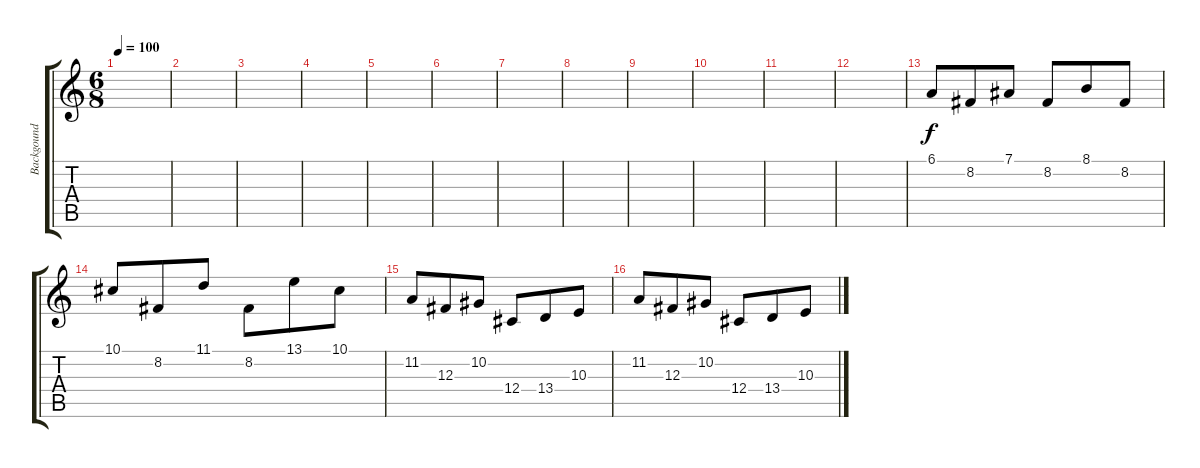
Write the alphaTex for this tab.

\track ("Backgound effects" "Backgound ") {instrument flute}
\staff {score tabs}
\tuning (Eb4 Bb3 Gb3 Db3 Ab2 Db2) {hide}
\ts (6 8)
\tempo 100
\clef g2
\ks c
|
|
|
|
|
|
|
|
|
|
|
|
6.1.8 8.2.8 7.1.8 8.2.8 8.1.8 8.2.8 |
10.1.8 8.2.8 11.1.8 8.2.8 13.1.8 10.1.8 |
11.2.8 12.3.8 10.2.8 12.4.8 13.4.8 10.3.8 |
11.2.8 12.3.8 10.2.8 12.4.8 13.4.8 10.3.8
